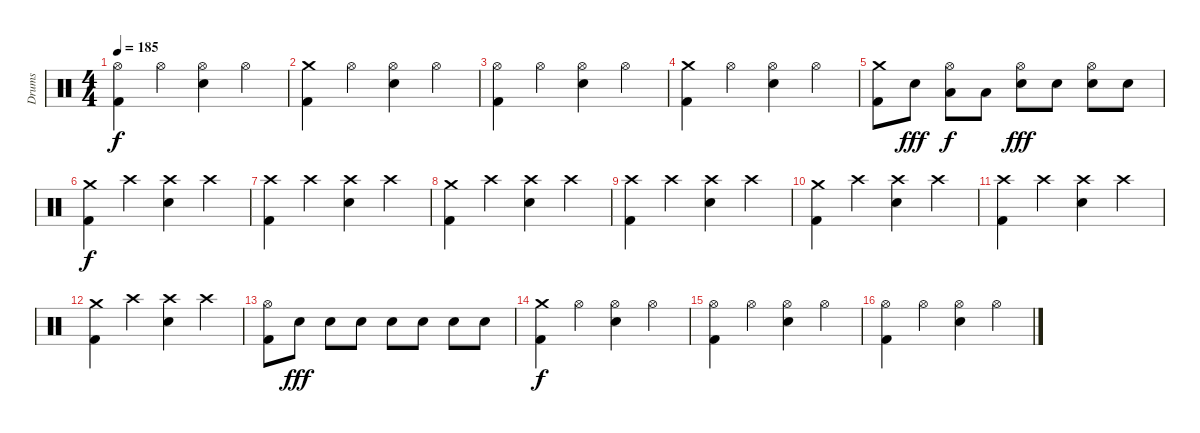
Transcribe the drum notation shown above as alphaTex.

\track ("Drums" "Drums") {instrument percussion}
\staff {score}
\articulation defaults
\ts (4 4)
\tempo 185
\clef neutral
\ks c
("Kick (hit) 2" "Hi-Hat (open)").4{dy f} "Hi-Hat (open)".4 ("Electric Snare (hit)" "Hi-Hat (open)").4 "Hi-Hat (open)".4 |
("Kick (hit) 2" "Crash medium (hit)").4 "Hi-Hat (open)".4 ("Electric Snare (hit)" "Hi-Hat (open)").4 "Hi-Hat (open)".4 |
("Kick (hit) 2" "Hi-Hat (open)").4 "Hi-Hat (open)".4 ("Electric Snare (hit)" "Hi-Hat (open)").4 "Hi-Hat (open)".4 |
("Kick (hit) 2" "Crash medium (hit)").4 "Hi-Hat (open)".4 ("Electric Snare (hit)" "Hi-Hat (open)").4 "Hi-Hat (open)".4 |
("Kick (hit) 2" "Crash medium (hit)").8 "Electric Snare (hit)".8{dy fff} ("Low Tom (hit)" "Hi-Hat (open)").8{dy f} "Low Tom (hit)".8 ("Electric Snare (hit)" "Hi-Hat (open)").8{dy fff} "Electric Snare (hit)".8 ("Electric Snare (hit)" "Hi-Hat (open)").8 "Electric Snare (hit)".8 |
("Kick (hit) 2" "Crash medium (hit)").4{dy f} "Crash high (hit)".4 ("Electric Snare (hit)" "Crash high (hit)").4 "Crash high (hit)".4 |
("Kick (hit) 2" "Crash high (hit)").4 "Crash high (hit)".4 ("Electric Snare (hit)" "Crash high (hit)").4 "Crash high (hit)".4 |
("Kick (hit) 2" "Crash medium (hit)").4 "Crash high (hit)".4 ("Electric Snare (hit)" "Crash high (hit)").4 "Crash high (hit)".4 |
("Kick (hit) 2" "Crash high (hit)").4 "Crash high (hit)".4 ("Electric Snare (hit)" "Crash high (hit)").4 "Crash high (hit)".4 |
("Kick (hit) 2" "Crash medium (hit)").4 "Crash high (hit)".4 ("Electric Snare (hit)" "Crash high (hit)").4 "Crash high (hit)".4 |
("Kick (hit) 2" "Crash high (hit)").4 "Crash high (hit)".4 ("Electric Snare (hit)" "Crash high (hit)").4 "Crash high (hit)".4 |
("Kick (hit) 2" "Crash medium (hit)").4 "Crash high (hit)".4 ("Electric Snare (hit)" "Crash high (hit)").4 "Crash high (hit)".4 |
("Kick (hit) 2" "Hi-Hat (open)").8 "Electric Snare (hit)".8{dy fff} "Electric Snare (hit)".8 "Electric Snare (hit)".8 "Electric Snare (hit)".8 "Electric Snare (hit)".8 "Electric Snare (hit)".8 "Electric Snare (hit)".8 |
("Kick (hit) 2" "Crash medium (hit)").4{dy f} "Hi-Hat (open)".4 ("Electric Snare (hit)" "Hi-Hat (open)").4 "Hi-Hat (open)".4 |
("Kick (hit) 2" "Hi-Hat (open)").4 "Hi-Hat (open)".4 ("Electric Snare (hit)" "Hi-Hat (open)").4 "Hi-Hat (open)".4 |
("Kick (hit) 2" "Hi-Hat (open)").4 "Hi-Hat (open)".4 ("Electric Snare (hit)" "Hi-Hat (open)").4 "Hi-Hat (open)".4
